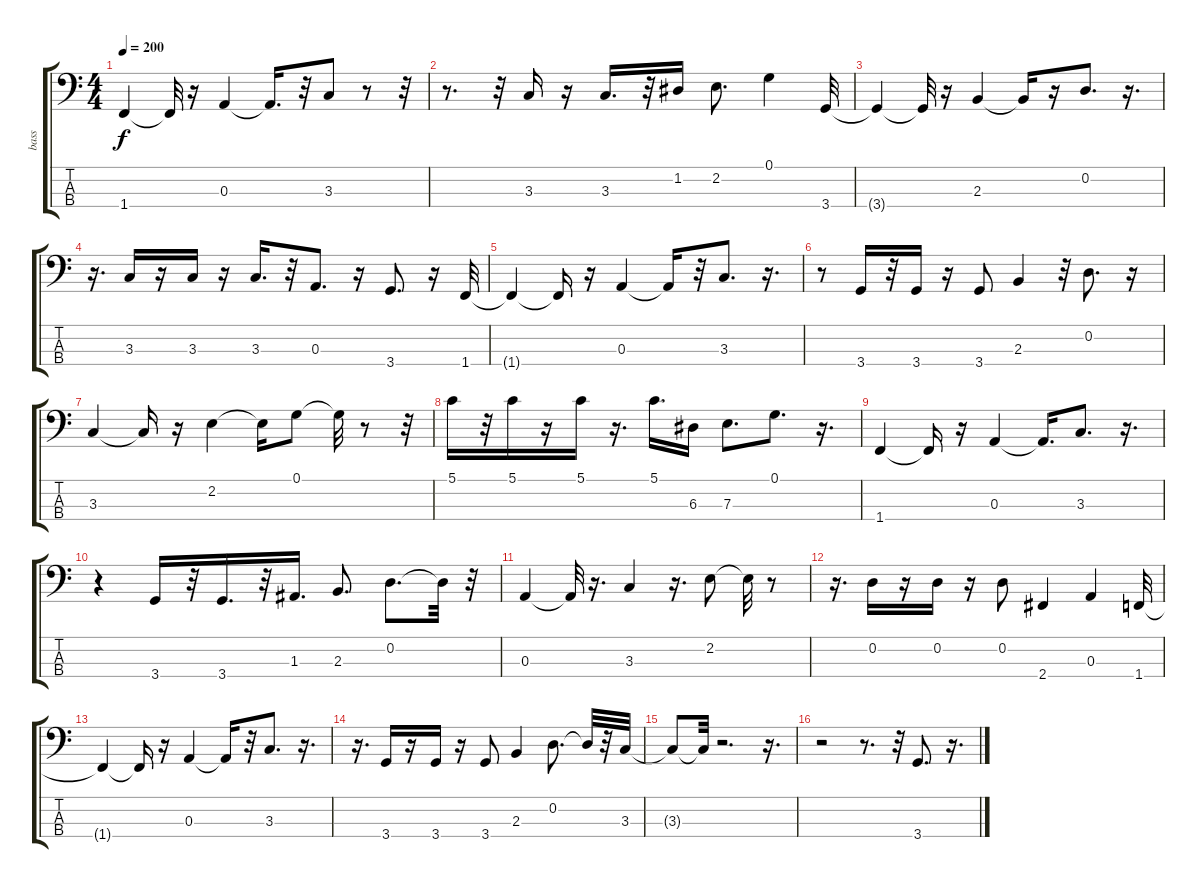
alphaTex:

\track ("bass                " "bass      ") {instrument fretlessbass}
\staff {score tabs}
\tuning (G2 D2 A1 E1) {hide}
\ts (4 4)
\tempo 200
\clef f4
\ks c
1.4{t}.4{dy f} 1.4{t}.32 r.16 0.3.4 0.3{t}.16{d} r.32 3.3.8 r.8 r.32 |
r.8{d} r.32 3.3.16 r.16 3.3.16{d} r.32 1.2.16 2.2.8{d} 0.1.4 3.4.32 |
3.4{t}.4 3.4{t}.32 r.16 2.3.4 2.3{t}.16 r.16 0.2.8{d} r.16{d} |
r.16{d} 3.3.16 r.16 3.3.16 r.16 3.3.16{d} r.32 0.3.8{d} r.16 3.4.8{d} r.16 1.4.32 |
1.4{t}.4 1.4{t}.16 r.16 0.3.4 0.3{t}.16 r.32 3.3.8{d} r.16{d} |
r.8 3.4.16 r.32 3.4.16 r.16 3.4.8 2.3.4 r.32 0.2.8{d} r.16 |
3.3.4 3.3{t}.16 r.16 2.2.4 2.2{t}.16 0.1.8 0.1{t}.32 r.8 r.32 |
5.1.16 r.32 5.1.16 r.16 5.1.16 r.16{d} 5.1.16{d} 6.3.16 7.3.8{d} 0.1.8{d} r.16{d} |
1.4.4 1.4{t}.16 r.16 0.3.4 0.3{t}.16{d} 3.3.8{d} r.16{d} |
r.4 3.4.16 r.32 3.4.16{d} r.32 1.3.16{d} 2.3.8{d} 0.2.8{d} 0.2{t}.32 r.32 |
0.3.4 0.3{t}.32 r.16{d} 3.3.4 r.16{d} 2.2.8 2.2{t}.32 r.8 |
r.16{d} 0.2.16 r.16 0.2.16 r.16 0.2.8 2.4.4 0.3.4 1.4.32 |
1.4{t}.4 1.4{t}.16 r.16 0.3.4 0.3{t}.16 r.32 3.3.8{d} r.16{d} |
r.16{d} 3.4.16 r.16 3.4.16 r.16 3.4.8 2.3.4 0.2.8{d} 0.2{t}.32 r.32 3.3.32 |
3.3{t}.8 3.3{t}.32 r.2{d} r.16{d} |
r.2 r.8{d} r.32 3.4.8{d} r.16{d}
